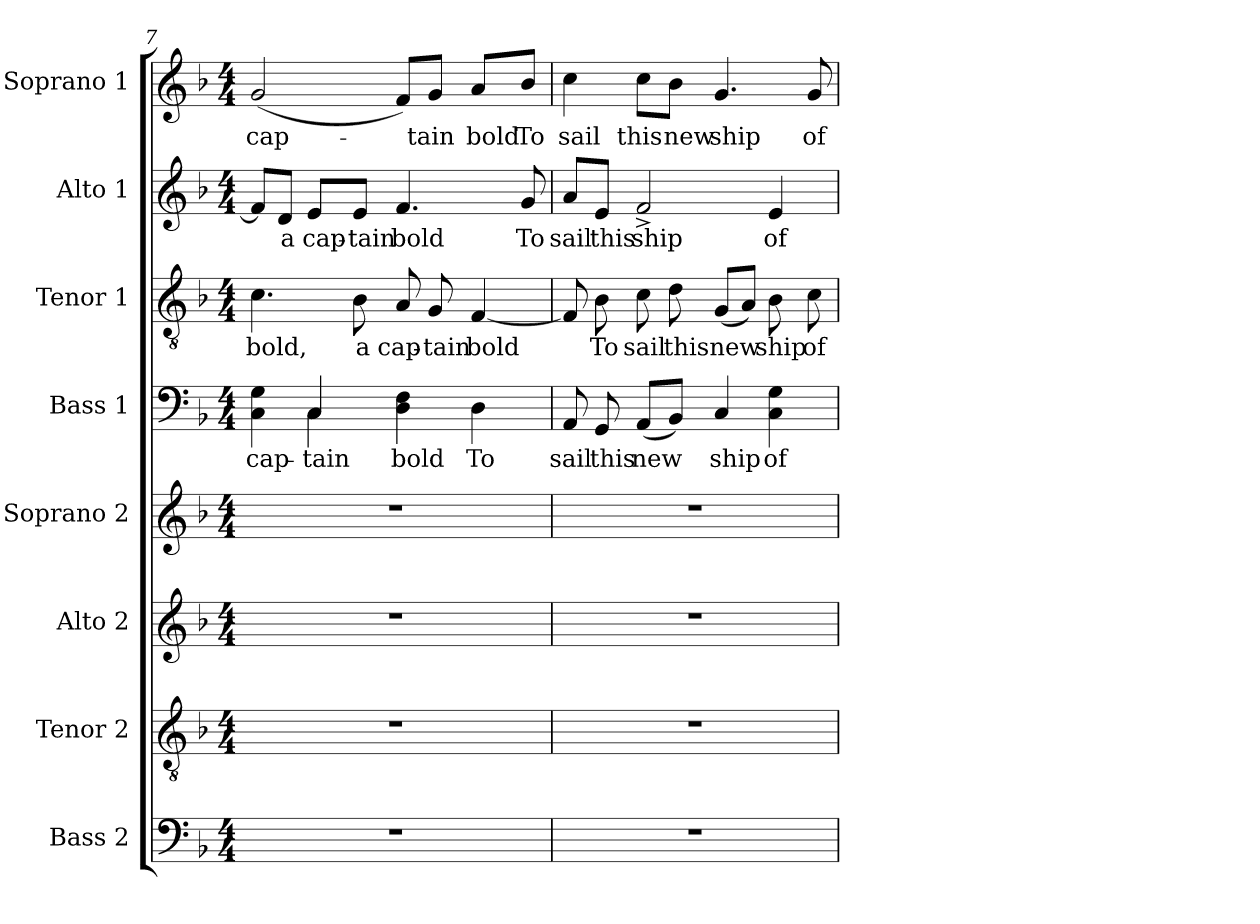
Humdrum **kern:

**kern	**kern	**kern	**kern	**kern	**text	**kern	**text	**kern	**text	**kern	**text
*part8	*part7	*part6	*part5	*part4	*part4	*part3	*part3	*part2	*part2	*part1	*part1
*staff8	*staff7	*staff6	*staff5	*staff4	*staff4	*staff3	*staff3	*staff2	*staff2	*staff1	*staff1
*I"Bass 2	*I"Tenor 2	*I"Alto 2	*I"Soprano 2	*I"Bass 1	*	*I"Tenor 1	*	*I"Alto 1	*	*I"Soprano 1	*
*I'B2.	*I'T2.	*I'A2.	*I'S2.	*I'B1.	*	*I'T1.	*	*I'A1.	*	*I'S1.	*
*clefF4	*clefGv2	*clefG2	*clefG2	*clefF4	*	*clefGv2	*	*clefG2	*	*clefG2	*
*	*ITrd7c12	*	*	*	*	*ITrd7c12	*	*	*	*	*
*k[b-]	*k[b-]	*k[b-]	*k[b-]	*k[b-]	*	*k[b-]	*	*k[b-]	*	*k[b-]	*
*F:	*F:	*F:	*F:	*F:	*	*F:	*	*F:	*	*F:	*
*M4/4	*M4/4	*M4/4	*M4/4	*M4/4	*	*M4/4	*	*M4/4	*	*M4/4	*
=7	=7	=7	=7	=7	=7	=7	=7	=7	=7	=7	=7
!	!	!	!	!	!LO:LY:b:color=#000000	!	!	!	!	!	!
*	*	*	*	*^	*	*	*	*	*	*	*
!	!	!	!	!	!	!	!	!LO:LY:b:color=#000000	!	!	!	!
!	!	!	!	!	!	!	!	!	!	!	!	!LO:LY:b:color=#000000
1r	1r	1r	1r	4Ci\ 4Gi	4ryy	cap-	4.Ci\	bold,	8fi/L]	.	(2gi/	cap-
!	!	!	!	!	!	!	!	!	!	!LO:LY:b:color=#000000	!	!
.	.	.	.	.	.	.	.	.	8di/J	a	.	.
!	!	!	!	!	!	!LO:LY:b:color=#000000	!	!	!	!	!	!
!	!	!	!	!	!	!	!	!	!	!LO:LY:b:color=#000000	!	!
.	.	.	.	4Ci/	4Ci\	-tain	.	.	8ei/L	cap-	.	.
!	!	!	!	!	!	!	!	!LO:LY:b:color=#000000	!	!	!	!
!	!	!	!	!	!	!	!	!	!	!LO:LY:b:color=#000000	!	!
.	.	.	.	.	.	.	8BB-i\	a	8ei/J	-tain	.	.
!	!	!	!	!	!	!LO:LY:b:color=#000000	!	!	!	!	!	!
!	!	!	!	!	!	!	!	!LO:LY:b:color=#000000	!	!	!	!
!	!	!	!	!	!	!	!	!	!	!LO:LY:b:color=#000000	!	!
.	.	.	.	4Di\ 4Fi	2ryy	bold	8AAi/	cap-	4.fi/	bold	8fi/L)	.
!	!	!	!	!	!	!	!	!LO:LY:b:color=#000000	!	!	!	!
!	!	!	!	!	!	!	!	!	!	!	!	!LO:LY:b:color=#000000
.	.	.	.	.	.	.	8GGi/	-tain	.	.	8gi/J	-tain
!	!	!	!	!	!	!LO:LY:b:color=#000000	!	!	!	!	!	!
!	!	!	!	!	!	!	!	!LO:LY:b:color=#000000	!	!	!	!
!	!	!	!	!	!	!	!	!	!	!	!	!LO:LY:b:color=#000000
.	.	.	.	4Di\	.	To	[4FFi/	bold	.	.	8ai/L	bold
!	!	!	!	!	!	!	!	!	!	!LO:LY:b:color=#000000	!	!
!	!	!	!	!	!	!	!	!	!	!	!	!LO:LY:b:color=#000000
.	.	.	.	.	.	.	.	.	8gi/	To	8b-i/J	To
*	*	*	*	*v	*v	*	*	*	*	*	*	*
=8	=8	=8	=8	=8	=8	=8	=8	=8	=8	=8	=8
!	!	!	!	!	!LO:LY:b:color=#000000	!	!	!	!	!	!
!	!	!	!	!	!	!	!	!	!LO:LY:b:color=#000000	!	!
!	!	!	!	!	!	!	!	!	!	!	!LO:LY:b:color=#000000
1r	1r	1r	1r	8AAi/	sail	8FFi/]	.	8ai/L	sail	4cci\	sail
!	!	!	!	!	!LO:LY:b:color=#000000	!	!	!	!	!	!
!	!	!	!	!	!	!	!LO:LY:b:color=#000000	!	!	!	!
!	!	!	!	!	!	!	!	!	!LO:LY:b:color=#000000	!	!
.	.	.	.	8GGi/	this	8BB-i\	To	8ei/J	this	.	.
!	!	!	!	!	!LO:LY:b:color=#000000	!	!	!	!	!	!
!	!	!	!	!	!	!	!LO:LY:b:color=#000000	!	!	!	!
!	!	!	!	!	!	!	!	!	!LO:LY:b:color=#000000	!	!
!	!	!	!	!	!	!	!	!	!	!	!LO:LY:b:color=#000000
.	.	.	.	(8AAi/L	new	8Ci\	sail	2f^i/	ship	8cci\L	this
!	!	!	!	!	!	!	!LO:LY:b:color=#000000	!	!	!	!
!	!	!	!	!	!	!	!	!	!	!	!LO:LY:b:color=#000000
.	.	.	.	8BB-i/J)	.	8Di\	this	.	.	8b-i\J	new
!	!	!	!	!	!LO:LY:b:color=#000000	!	!	!	!	!	!
!	!	!	!	!	!	!	!LO:LY:b:color=#000000	!	!	!	!
!	!	!	!	!	!	!	!	!	!	!	!LO:LY:b:color=#000000
.	.	.	.	4Ci/	ship	(8GGi/L	new	.	.	4.gi/	ship
.	.	.	.	.	.	8AAi/J)	.	.	.	.	.
!	!	!	!	!	!LO:LY:b:color=#000000	!	!	!	!	!	!
!	!	!	!	!	!	!	!LO:LY:b:color=#000000	!	!	!	!
!	!	!	!	!	!	!	!	!	!LO:LY:b:color=#000000	!	!
.	.	.	.	4Ci\ 4Gi	of	8BB-i\	ship	4ei/	of	.	.
!	!	!	!	!	!	!	!LO:LY:b:color=#000000	!	!	!	!
!	!	!	!	!	!	!	!	!	!	!	!LO:LY:b:color=#000000
.	.	.	.	.	.	8Ci\	of	.	.	8gi/	of
=	=	=	=	=	=	=	=	=	=	=	=
*-	*-	*-	*-	*-	*-	*-	*-	*-	*-	*-	*-
